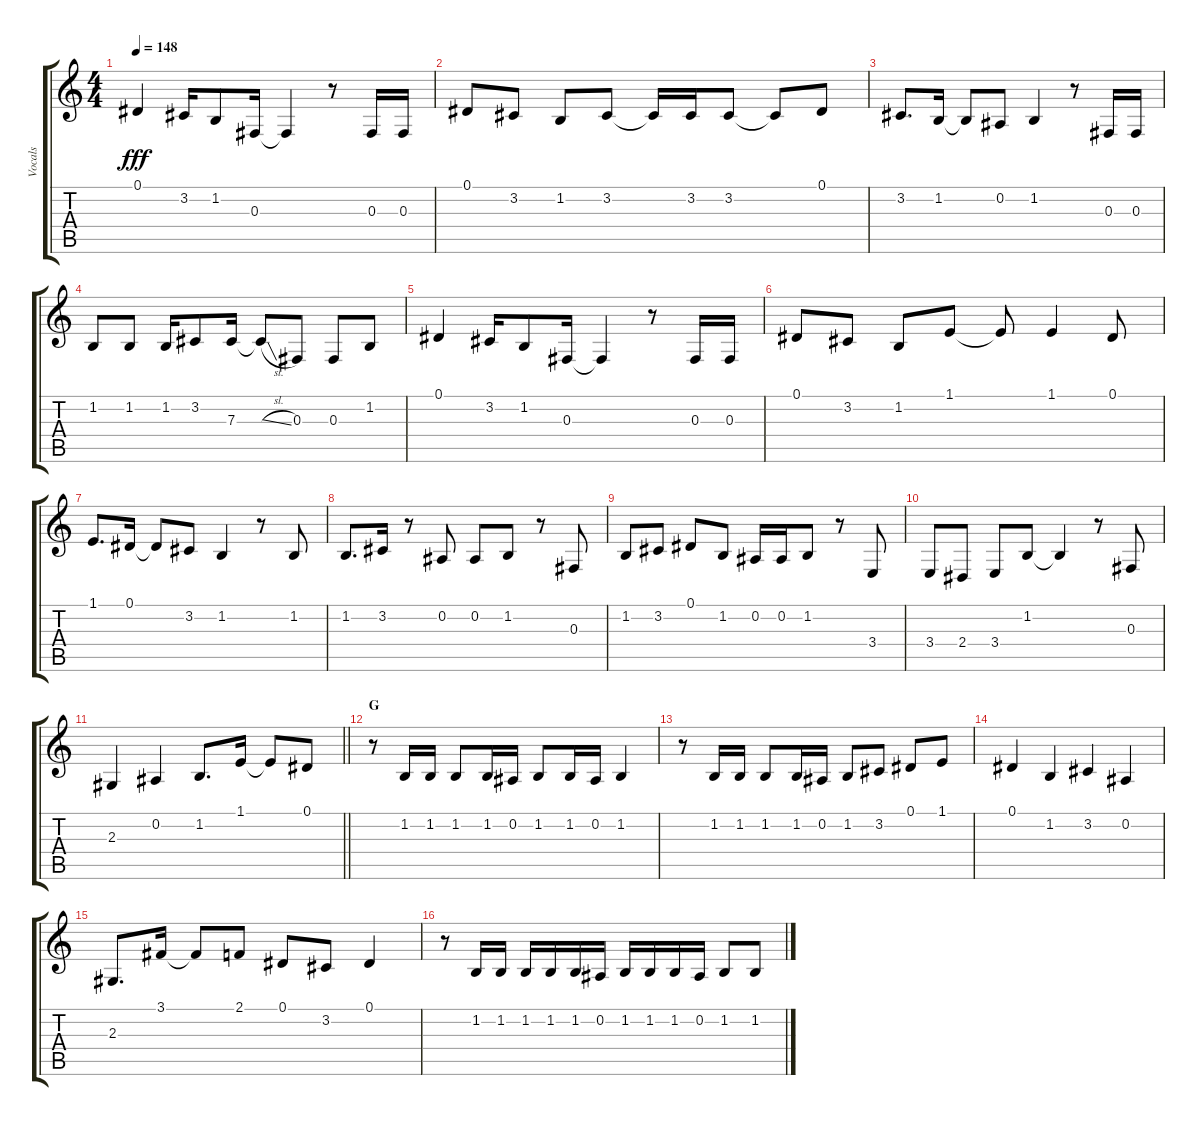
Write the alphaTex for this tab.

\track ("Vocals" "Vocals") {instrument voiceoohs}
\staff {score tabs}
\tuning (Eb4 Bb3 Gb3 Db3 Ab2 Eb2) {hide}
\ts (4 4)
\tempo 148
\clef g2
\ks c
0.1.4{dy fff} 3.2.16 1.2.8 0.3.16 0.3{t}.4 r.8 0.3.16 0.3.16 |
0.1.8 3.2.8 1.2.8 3.2.8 3.2{t}.16 3.2.16 3.2.8 3.2{t}.8 0.1.8 |
3.2.8{d} 1.2.16 1.2{t}.8 0.2.8 1.2.4 r.8 0.3.16 0.3.16 |
1.2.8 1.2.8 1.2.16 3.2.8 7.3.16 7.3{sl t}.8 0.3.8 0.3.8 1.2.8 |
0.1.4 3.2.16 1.2.8 0.3.16 0.3{t}.4 r.8 0.3.16 0.3.16 |
0.1.8 3.2.8 1.2.8 1.1.8 1.1{t}.8 1.1.4 0.1.8 |
1.1.8{d} 0.1.16 0.1{t}.8 3.2.8 1.2.4 r.8 1.2.8 |
1.2.8{d} 3.2.16 r.8 0.2.8 0.2.8 1.2.8 r.8 0.3.8 |
1.2.8 3.2.8 0.1.8 1.2.8 0.2.16 0.2.16 1.2.8 r.8 3.4.8 |
3.4.8 2.4.8 3.4.8 1.2.8 1.2{t}.4 r.8 0.3.8 |
\barLineRight lightlight
2.3.4 0.2.4 1.2.8{d} 1.1.16 1.1{t}.8 0.1.8 |
\section ("" "G")
r.8 1.2.16 1.2.16 1.2.8 1.2.16 0.2.16 1.2.8 1.2.16 0.2.16 1.2.4 |
r.8 1.2.16 1.2.16 1.2.8 1.2.16 0.2.16 1.2.8 3.2.8 0.1.8 1.1.8 |
0.1.4 1.2.4 3.2.4 0.2.4 |
2.3.8{d} 3.1.16 3.1{t}.8 2.1.8 0.1.8 3.2.8 0.1.4 |
r.8 1.2.16 1.2.16 1.2.16 1.2.16 1.2.16 0.2.16 1.2.16 1.2.16 1.2.16 0.2.16 1.2.8 1.2.8
